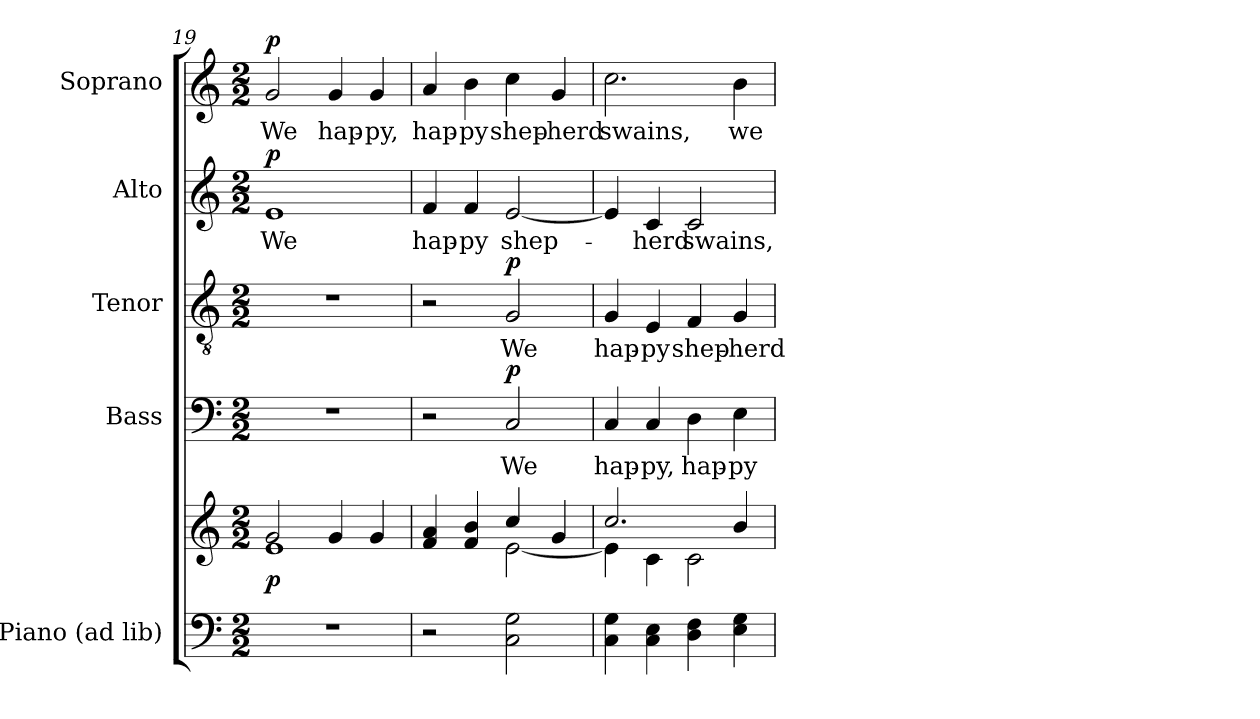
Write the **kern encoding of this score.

**kern	**kern	**dynam	**kern	**text	**dynam	**kern	**text	**dynam	**kern	**text	**dynam	**kern	**text	**dynam
*part5	*part5	*part5	*part4	*part4	*part4	*part3	*part3	*part3	*part2	*part2	*part2	*part1	*part1	*part1
*staff6	*staff5	*staff5/6	*staff4	*staff4	*staff4	*staff3	*staff3	*staff3	*staff2	*staff2	*staff2	*staff1	*staff1	*staff1
*I"Piano (ad lib)	*	*	*I"Bass	*	*	*I"Tenor	*	*	*I"Alto	*	*	*I"Soprano	*	*
*I'Pno.	*	*	*I'B.	*	*	*I'T.	*	*	*I'A.	*	*	*I'S.	*	*
*clefF4	*clefG2	*	*clefF4	*	*	*clefGv2	*	*	*clefG2	*	*	*clefG2	*	*
*	*	*	*	*	*	*ITrd7c12	*	*	*	*	*	*	*	*
*k[]	*k[]	*	*k[]	*	*	*k[]	*	*	*k[]	*	*	*k[]	*	*
*C:	*C:	*	*C:	*	*	*C:	*	*	*C:	*	*	*C:	*	*
*M2/2	*M2/2	*	*M2/2	*	*	*M2/2	*	*	*M2/2	*	*	*M2/2	*	*
=19	=19	=19	=19	=19	=19	=19	=19	=19	=19	=19	=19	=19	=19	=19
*	*^	*	*	*	*	*	*	*	*	*	*	*	*	*
!	!	!	!	!	!	!	!	!	!	!	!LO:LY:b:color=#000000	!	!	!	!
!	!	!	!	!	!	!	!	!	!	!	!	!	!	!LO:LY:b:color=#000000	!
1r	2gi/	1ei	p	1r	.	.	1r	.	.	1ei	We	p	2gi/	We	p
!	!	!	!	!	!	!	!	!	!	!	!	!	!	!LO:LY:b:color=#000000	!
.	4gi/	.	.	.	.	.	.	.	.	.	.	.	4gi/	hap-	.
!	!	!	!	!	!	!	!	!	!	!	!	!	!	!LO:LY:b:color=#000000	!
.	4gi/	.	.	.	.	.	.	.	.	.	.	.	4gi/	-py,	.
=20	=20	=20	=20	=20	=20	=20	=20	=20	=20	=20	=20	=20	=20	=20	=20
!	!	!	!	!	!	!	!	!	!	!	!LO:LY:b:color=#000000	!	!	!	!
!	!	!	!	!	!	!	!	!	!	!	!	!	!	!LO:LY:b:color=#000000	!
2r	4fi/ 4ai	2ryy	.	2r	.	.	2r	.	.	4fi/	hap-	.	4ai/	hap-	.
!	!	!	!	!	!	!	!	!	!	!	!LO:LY:b:color=#000000	!	!	!	!
!	!	!	!	!	!	!	!	!	!	!	!	!	!	!LO:LY:b:color=#000000	!
.	4fi/ 4bi	.	.	.	.	.	.	.	.	4fi/	-py	.	4bi\	-py	.
!	!	!	!	!	!LO:LY:b:color=#000000	!	!	!	!	!	!	!	!	!	!
!	!	!	!	!	!	!	!	!LO:LY:b:color=#000000	!	!	!	!	!	!	!
!	!	!	!	!	!	!	!	!	!	!	!LO:LY:b:color=#000000	!	!	!	!
!	!	!	!	!	!	!	!	!	!	!	!	!	!	!LO:LY:b:color=#000000	!
2Ci\ 2Gi	4cci/	[<2ei\	.	2Ci/	We	p	2GGi/	We	p	[<2ei/	shep-	.	4cci\	shep-	.
!	!	!	!	!	!	!	!	!	!	!	!	!	!	!LO:LY:b:color=#000000	!
.	4gi/	.	.	.	.	.	.	.	.	.	.	.	4gi/	-herd	.
=21	=21	=21	=21	=21	=21	=21	=21	=21	=21	=21	=21	=21	=21	=21	=21
!	!	!	!	!	!LO:LY:b:color=#000000	!	!	!	!	!	!	!	!	!	!
!	!	!	!	!	!	!	!	!LO:LY:b:color=#000000	!	!	!	!	!	!	!
!	!	!	!	!	!	!	!	!	!	!	!	!	!	!LO:LY:b:color=#000000	!
4Ci\ 4Gi	2.cci/	4ei\]	.	4Ci/	hap-	.	4GGi/	hap-	.	4ei/]	.	.	2.cci\	swains,	.
!	!	!	!	!	!LO:LY:b:color=#000000	!	!	!	!	!	!	!	!	!	!
!	!	!	!	!	!	!	!	!LO:LY:b:color=#000000	!	!	!	!	!	!	!
!	!	!	!	!	!	!	!	!	!	!	!LO:LY:b:color=#000000	!	!	!	!
4Ci\ 4Ei	.	4ci\	.	4Ci/	-py,	.	4EEi/	-py	.	4ci/	-herd	.	.	.	.
!	!	!	!	!	!LO:LY:b:color=#000000	!	!	!	!	!	!	!	!	!	!
!	!	!	!	!	!	!	!	!LO:LY:b:color=#000000	!	!	!	!	!	!	!
!	!	!	!	!	!	!	!	!	!	!	!LO:LY:b:color=#000000	!	!	!	!
4Di\ 4Fi	.	2ci\	.	4Di\	hap-	.	4FFi/	shep-	.	2ci/	swains,	.	.	.	.
!	!	!	!	!	!LO:LY:b:color=#000000	!	!	!	!	!	!	!	!	!	!
!	!	!	!	!	!	!	!	!LO:LY:b:color=#000000	!	!	!	!	!	!	!
!	!	!	!	!	!	!	!	!	!	!	!	!	!	!LO:LY:b:color=#000000	!
4Ei\ 4Gi	4bi/	.	.	4Ei\	-py	.	4GGi/	-herd	.	.	.	.	4bi\	we	.
*	*v	*v	*	*	*	*	*	*	*	*	*	*	*	*	*
=	=	=	=	=	=	=	=	=	=	=	=	=	=	=
*-	*-	*-	*-	*-	*-	*-	*-	*-	*-	*-	*-	*-	*-	*-
